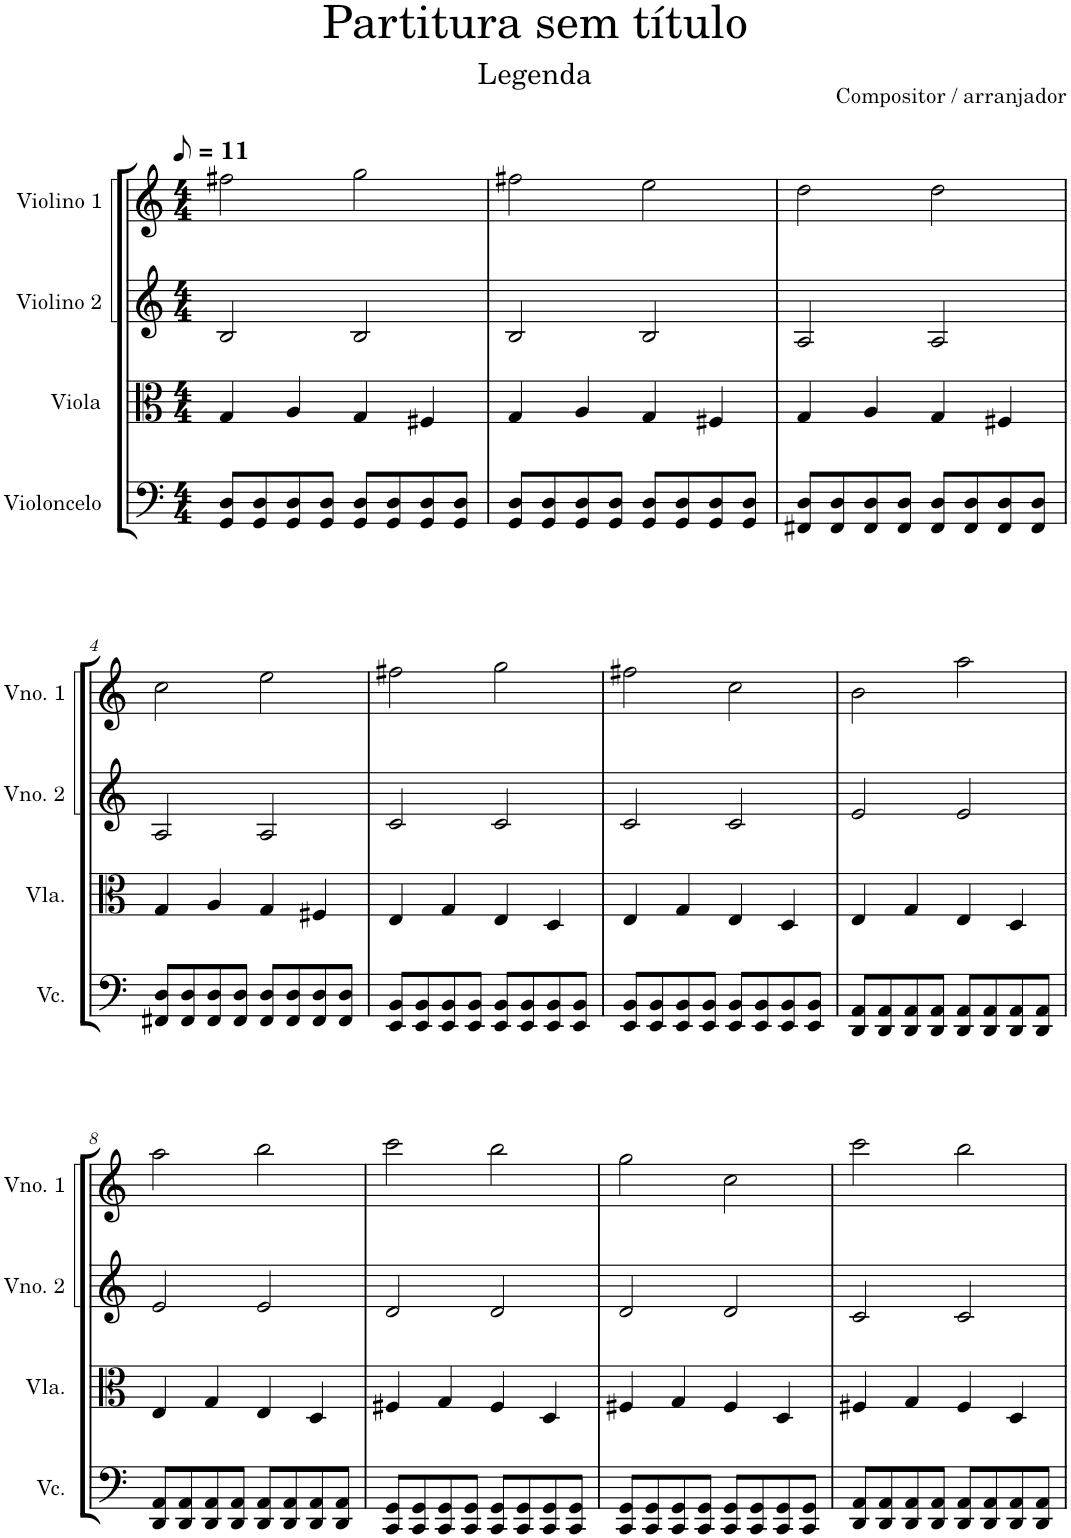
**kern	**kern	**kern	**kern
*part4	*part3	*part2	*part1
*staff4	*staff3	*staff2	*staff1
*I"Violoncelo	*I"Viola	*I"Violino 2	*I"Violino 1
*I'Vc.	*I'Vla.	*I'Vno. 2	*I'Vno. 1
*clefF4	*clefC3	*clefG2	*clefG2
*k[]	*k[]	*k[]	*k[]
*M4/4	*M4/4	*M4/4	*M4/4
*MM6	*MM6	*MM6	*MM6
=1	=1	=1	=1
8GG/ 8D/L	4G/	2B/	2ff#X\
8GG/ 8D/	.	.	.
8GG/ 8D/	4A/	.	.
8GG/ 8D/J	.	.	.
8GG/ 8D/L	4G/	2B/	2gg\
8GG/ 8D/	.	.	.
8GG/ 8D/	4F#X/	.	.
8GG/ 8D/J	.	.	.
=2	=2	=2	=2
8GG/ 8D/L	4G/	2B/	2ff#X\
8GG/ 8D/	.	.	.
8GG/ 8D/	4A/	.	.
8GG/ 8D/J	.	.	.
8GG/ 8D/L	4G/	2B/	2ee\
8GG/ 8D/	.	.	.
8GG/ 8D/	4F#X/	.	.
8GG/ 8D/J	.	.	.
=3	=3	=3	=3
8FF#X/ 8D/L	4G/	2A/	2dd\
8FF#/ 8D/	.	.	.
8FF#/ 8D/	4A/	.	.
8FF#/ 8D/J	.	.	.
8FF#/ 8D/L	4G/	2A/	2dd\
8FF#/ 8D/	.	.	.
8FF#/ 8D/	4F#X/	.	.
8FF#/ 8D/J	.	.	.
!!LO:LB:g=z
=4	=4	=4	=4
8FF#X/ 8D/L	4G/	2A/	2cc\
8FF#/ 8D/	.	.	.
8FF#/ 8D/	4A/	.	.
8FF#/ 8D/J	.	.	.
8FF#/ 8D/L	4G/	2A/	2ee\
8FF#/ 8D/	.	.	.
8FF#/ 8D/	4F#X/	.	.
8FF#/ 8D/J	.	.	.
=5	=5	=5	=5
8EE/ 8BB/L	4E/	2c/	2ff#X\
8EE/ 8BB/	.	.	.
8EE/ 8BB/	4G/	.	.
8EE/ 8BB/J	.	.	.
8EE/ 8BB/L	4E/	2c/	2gg\
8EE/ 8BB/	.	.	.
8EE/ 8BB/	4D/	.	.
8EE/ 8BB/J	.	.	.
=6	=6	=6	=6
8EE/ 8BB/L	4E/	2c/	2ff#X\
8EE/ 8BB/	.	.	.
8EE/ 8BB/	4G/	.	.
8EE/ 8BB/J	.	.	.
8EE/ 8BB/L	4E/	2c/	2cc\
8EE/ 8BB/	.	.	.
8EE/ 8BB/	4D/	.	.
8EE/ 8BB/J	.	.	.
=7	=7	=7	=7
8DD/ 8AA/L	4E/	2e/	2b\
8DD/ 8AA/	.	.	.
8DD/ 8AA/	4G/	.	.
8DD/ 8AA/J	.	.	.
8DD/ 8AA/L	4E/	2e/	2aa\
8DD/ 8AA/	.	.	.
8DD/ 8AA/	4D/	.	.
8DD/ 8AA/J	.	.	.
!!LO:LB:g=z
=8	=8	=8	=8
8DD/ 8AA/L	4E/	2e/	2aa\
8DD/ 8AA/	.	.	.
8DD/ 8AA/	4G/	.	.
8DD/ 8AA/J	.	.	.
8DD/ 8AA/L	4E/	2e/	2bb\
8DD/ 8AA/	.	.	.
8DD/ 8AA/	4D/	.	.
8DD/ 8AA/J	.	.	.
=9	=9	=9	=9
8CC/ 8GG/L	4F#X/	2d/	2ccc\
8CC/ 8GG/	.	.	.
8CC/ 8GG/	4G/	.	.
8CC/ 8GG/J	.	.	.
8CC/ 8GG/L	4F#/	2d/	2bb\
8CC/ 8GG/	.	.	.
8CC/ 8GG/	4D/	.	.
8CC/ 8GG/J	.	.	.
=10	=10	=10	=10
8CC/ 8GG/L	4F#X/	2d/	2gg\
8CC/ 8GG/	.	.	.
8CC/ 8GG/	4G/	.	.
8CC/ 8GG/J	.	.	.
8CC/ 8GG/L	4F#/	2d/	2cc\
8CC/ 8GG/	.	.	.
8CC/ 8GG/	4D/	.	.
8CC/ 8GG/J	.	.	.
=11	=11	=11	=11
8DD/ 8AA/L	4F#X/	2c/	2ccc\
8DD/ 8AA/	.	.	.
8DD/ 8AA/	4G/	.	.
8DD/ 8AA/J	.	.	.
8DD/ 8AA/L	4F#/	2c/	2bb\
8DD/ 8AA/	.	.	.
8DD/ 8AA/	4D/	.	.
8DD/ 8AA/J	.	.	.
=	=	=	=
*-	*-	*-	*-
